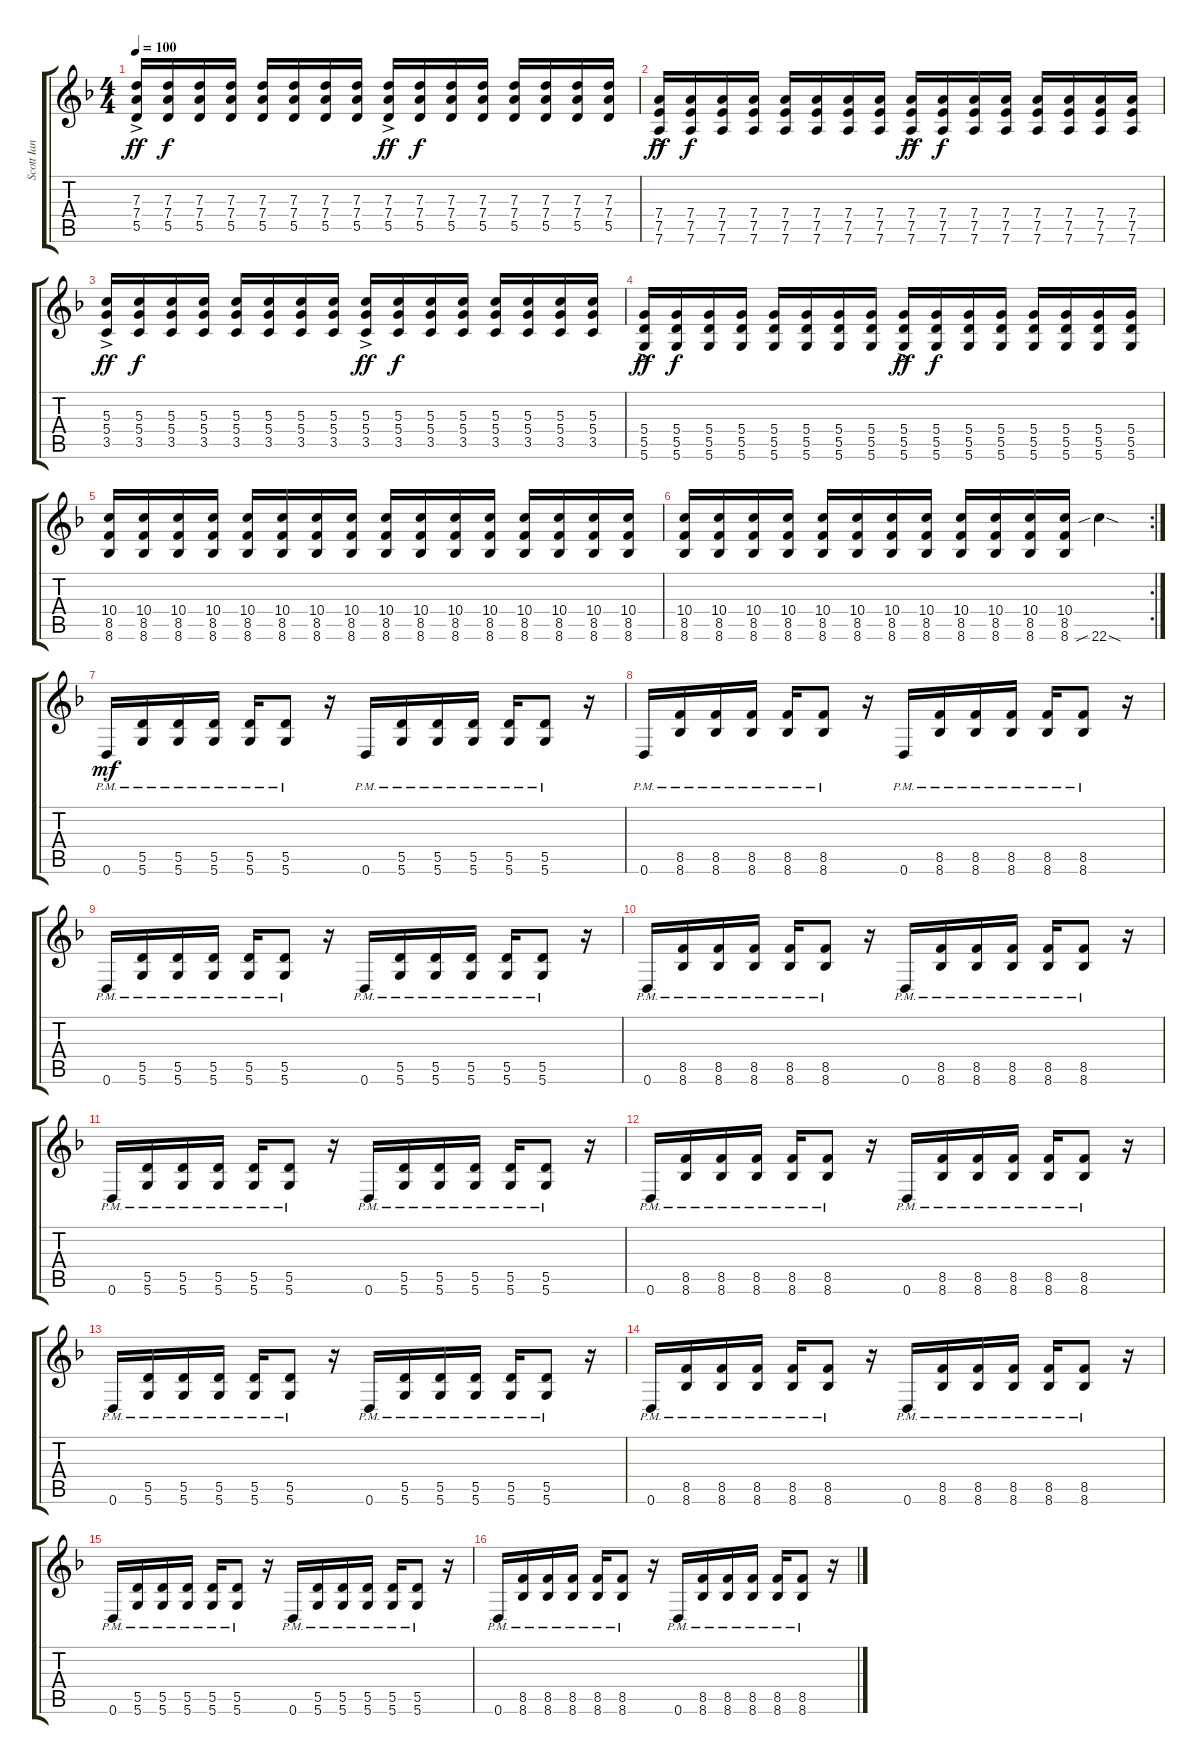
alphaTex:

\track ("Scott Ian" "Scott Ian") {instrument distortionguitar}
\staff {score tabs}
\tuning (E4 B3 G3 D3 A2 D2) {hide}
\ts (4 4)
\tempo 100
\clef g2
\ks f
(7.3{ac} 7.4{ac} 5.5{ac}).16{dy ff} (7.3 7.4 5.5).16{dy f} (7.3 7.4 5.5).16 (7.3 7.4 5.5).16 (7.3 7.4 5.5).16 (7.3 7.4 5.5).16 (7.3 7.4 5.5).16 (7.3 7.4 5.5).16 (7.3{ac} 7.4{ac} 5.5{ac}).16{dy ff} (7.3 7.4 5.5).16{dy f} (7.3 7.4 5.5).16 (7.3 7.4 5.5).16 (7.3 7.4 5.5).16 (7.3 7.4 5.5).16 (7.3 7.4 5.5).16 (7.3 7.4 5.5).16 |
(7.4{ac} 7.5{ac} 7.6{ac}).16{dy ff} (7.4 7.5 7.6).16{dy f} (7.4 7.5 7.6).16 (7.4 7.5 7.6).16 (7.4 7.5 7.6).16 (7.4 7.5 7.6).16 (7.4 7.5 7.6).16 (7.4 7.5 7.6).16 (7.4{ac} 7.5{ac} 7.6{ac}).16{dy ff} (7.4 7.5 7.6).16{dy f} (7.4 7.5 7.6).16 (7.4 7.5 7.6).16 (7.4 7.5 7.6).16 (7.4 7.5 7.6).16 (7.4 7.5 7.6).16 (7.4 7.5 7.6).16 |
(5.3{ac} 5.4{ac} 3.5{ac}).16{dy ff} (5.3 5.4 3.5).16{dy f} (5.3 5.4 3.5).16 (5.3 5.4 3.5).16 (5.3 5.4 3.5).16 (5.3 5.4 3.5).16 (5.3 5.4 3.5).16 (5.3 5.4 3.5).16 (5.3{ac} 5.4{ac} 3.5{ac}).16{dy ff} (5.3 5.4 3.5).16{dy f} (5.3 5.4 3.5).16 (5.3 5.4 3.5).16 (5.3 5.4 3.5).16 (5.3 5.4 3.5).16 (5.3 5.4 3.5).16 (5.3 5.4 3.5).16 |
(5.4{ac} 5.5{ac} 5.6{ac}).16{dy ff} (5.4 5.5 5.6).16{dy f} (5.4 5.5 5.6).16 (5.4 5.5 5.6).16 (5.4 5.5 5.6).16 (5.4 5.5 5.6).16 (5.4 5.5 5.6).16 (5.4 5.5 5.6).16 (5.4{ac} 5.5{ac} 5.6{ac}).16{dy ff} (5.4 5.5 5.6).16{dy f} (5.4 5.5 5.6).16 (5.4 5.5 5.6).16 (5.4 5.5 5.6).16 (5.4 5.5 5.6).16 (5.4 5.5 5.6).16 (5.4 5.5 5.6).16 |
(10.4 8.5 8.6).16 (10.4 8.5 8.6).16 (10.4 8.5 8.6).16 (10.4 8.5 8.6).16 (10.4 8.5 8.6).16 (10.4 8.5 8.6).16 (10.4 8.5 8.6).16 (10.4 8.5 8.6).16 (10.4 8.5 8.6).16 (10.4 8.5 8.6).16 (10.4 8.5 8.6).16 (10.4 8.5 8.6).16 (10.4 8.5 8.6).16 (10.4 8.5 8.6).16 (10.4 8.5 8.6).16 (10.4 8.5 8.6).16 |
\rc 2
(10.4 8.5 8.6).16 (10.4 8.5 8.6).16 (10.4 8.5 8.6).16 (10.4 8.5 8.6).16 (10.4 8.5 8.6).16 (10.4 8.5 8.6).16 (10.4 8.5 8.6).16 (10.4 8.5 8.6).16 (10.4 8.5 8.6).16 (10.4 8.5 8.6).16 (10.4 8.5 8.6).16 (10.4 8.5 8.6).16 22.6{sib sod}.4 |
0.6{pm}.16{dy mf} (5.5{pm} 5.6{pm}).16 (5.5{pm} 5.6{pm}).16 (5.5{pm} 5.6{pm}).16 (5.5{pm} 5.6{pm}).16 (5.5{pm} 5.6{pm}).8 r.16 0.6{pm}.16 (5.5{pm} 5.6{pm}).16 (5.5{pm} 5.6{pm}).16 (5.5{pm} 5.6{pm}).16 (5.5{pm} 5.6{pm}).16 (5.5{pm} 5.6{pm}).8 r.16 |
0.6{pm}.16 (8.5{pm} 8.6{pm}).16 (8.5{pm} 8.6{pm}).16 (8.5{pm} 8.6{pm}).16 (8.5{pm} 8.6{pm}).16 (8.5{pm} 8.6{pm}).8 r.16 0.6{pm}.16 (8.5{pm} 8.6{pm}).16 (8.5{pm} 8.6{pm}).16 (8.5{pm} 8.6{pm}).16 (8.5{pm} 8.6{pm}).16 (8.5{pm} 8.6{pm}).8 r.16 |
0.6{pm}.16 (5.5{pm} 5.6{pm}).16 (5.5{pm} 5.6{pm}).16 (5.5{pm} 5.6{pm}).16 (5.5{pm} 5.6{pm}).16 (5.5{pm} 5.6{pm}).8 r.16 0.6{pm}.16 (5.5{pm} 5.6{pm}).16 (5.5{pm} 5.6{pm}).16 (5.5{pm} 5.6{pm}).16 (5.5{pm} 5.6{pm}).16 (5.5{pm} 5.6{pm}).8 r.16 |
0.6{pm}.16 (8.5{pm} 8.6{pm}).16 (8.5{pm} 8.6{pm}).16 (8.5{pm} 8.6{pm}).16 (8.5{pm} 8.6{pm}).16 (8.5{pm} 8.6{pm}).8 r.16 0.6{pm}.16 (8.5{pm} 8.6{pm}).16 (8.5{pm} 8.6{pm}).16 (8.5{pm} 8.6{pm}).16 (8.5{pm} 8.6{pm}).16 (8.5{pm} 8.6{pm}).8 r.16 |
0.6{pm}.16 (5.5{pm} 5.6{pm}).16 (5.5{pm} 5.6{pm}).16 (5.5{pm} 5.6{pm}).16 (5.5{pm} 5.6{pm}).16 (5.5{pm} 5.6{pm}).8 r.16 0.6{pm}.16 (5.5{pm} 5.6{pm}).16 (5.5{pm} 5.6{pm}).16 (5.5{pm} 5.6{pm}).16 (5.5{pm} 5.6{pm}).16 (5.5{pm} 5.6{pm}).8 r.16 |
0.6{pm}.16 (8.5{pm} 8.6{pm}).16 (8.5{pm} 8.6{pm}).16 (8.5{pm} 8.6{pm}).16 (8.5{pm} 8.6{pm}).16 (8.5{pm} 8.6{pm}).8 r.16 0.6{pm}.16 (8.5{pm} 8.6{pm}).16 (8.5{pm} 8.6{pm}).16 (8.5{pm} 8.6{pm}).16 (8.5{pm} 8.6{pm}).16 (8.5{pm} 8.6{pm}).8 r.16 |
0.6{pm}.16 (5.5{pm} 5.6{pm}).16 (5.5{pm} 5.6{pm}).16 (5.5{pm} 5.6{pm}).16 (5.5{pm} 5.6{pm}).16 (5.5{pm} 5.6{pm}).8 r.16 0.6{pm}.16 (5.5{pm} 5.6{pm}).16 (5.5{pm} 5.6{pm}).16 (5.5{pm} 5.6{pm}).16 (5.5{pm} 5.6{pm}).16 (5.5{pm} 5.6{pm}).8 r.16 |
0.6{pm}.16 (8.5{pm} 8.6{pm}).16 (8.5{pm} 8.6{pm}).16 (8.5{pm} 8.6{pm}).16 (8.5{pm} 8.6{pm}).16 (8.5{pm} 8.6{pm}).8 r.16 0.6{pm}.16 (8.5{pm} 8.6{pm}).16 (8.5{pm} 8.6{pm}).16 (8.5{pm} 8.6{pm}).16 (8.5{pm} 8.6{pm}).16 (8.5{pm} 8.6{pm}).8 r.16 |
0.6{pm}.16 (5.5{pm} 5.6{pm}).16 (5.5{pm} 5.6{pm}).16 (5.5{pm} 5.6{pm}).16 (5.5{pm} 5.6{pm}).16 (5.5{pm} 5.6{pm}).8 r.16 0.6{pm}.16 (5.5{pm} 5.6{pm}).16 (5.5{pm} 5.6{pm}).16 (5.5{pm} 5.6{pm}).16 (5.5{pm} 5.6{pm}).16 (5.5{pm} 5.6{pm}).8 r.16 |
0.6{pm}.16 (8.5{pm} 8.6{pm}).16 (8.5{pm} 8.6{pm}).16 (8.5{pm} 8.6{pm}).16 (8.5{pm} 8.6{pm}).16 (8.5{pm} 8.6{pm}).8 r.16 0.6{pm}.16 (8.5{pm} 8.6{pm}).16 (8.5{pm} 8.6{pm}).16 (8.5{pm} 8.6{pm}).16 (8.5{pm} 8.6{pm}).16 (8.5{pm} 8.6{pm}).8 r.16
